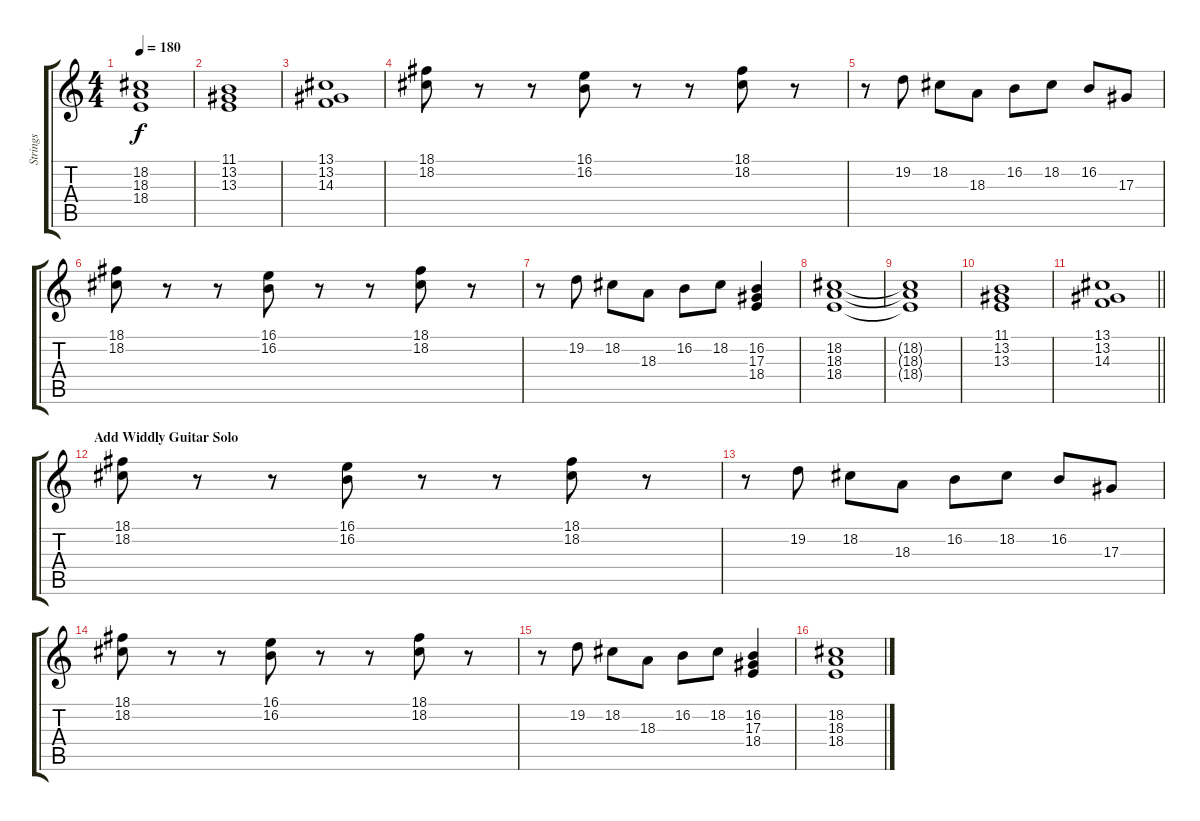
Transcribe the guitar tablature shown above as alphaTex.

\track ("Strings" "Strings") {instrument stringensemble1}
\staff {score tabs}
\tuning (C4 G3 Eb3 Bb2 F2 C2) {hide}
\ts (4 4)
\tempo 180
\clef g2
\ks c
(18.2{t} 18.3{t} 18.4{t}).1{dy f} |
(11.1 13.2 13.3).1 |
(13.1 13.2 14.3).1 |
(18.1 18.2).8 r.8 r.8 (16.1 16.2).8 r.8 r.8 (18.1 18.2).8 r.8 |
r.8 19.2.8 18.2.8 18.3.8 16.2.8 18.2.8 16.2.8 17.3.8 |
(18.1 18.2).8 r.8 r.8 (16.1 16.2).8 r.8 r.8 (18.1 18.2).8 r.8 |
r.8 19.2.8 18.2.8 18.3.8 16.2.8 18.2.8 (16.2 17.3 18.4).4 |
(18.2 18.3 18.4).1 |
(18.2{t} 18.3{t} 18.4{t}).1 |
(11.1 13.2 13.3).1 |
\barLineRight lightlight
(13.1 13.2 14.3).1 |
\section ("" "Add Widdly Guitar Solo")
(18.1 18.2).8 r.8 r.8 (16.1 16.2).8 r.8 r.8 (18.1 18.2).8 r.8 |
r.8 19.2.8 18.2.8 18.3.8 16.2.8 18.2.8 16.2.8 17.3.8 |
(18.1 18.2).8 r.8 r.8 (16.1 16.2).8 r.8 r.8 (18.1 18.2).8 r.8 |
r.8 19.2.8 18.2.8 18.3.8 16.2.8 18.2.8 (16.2 17.3 18.4).4 |
(18.2 18.3 18.4).1
